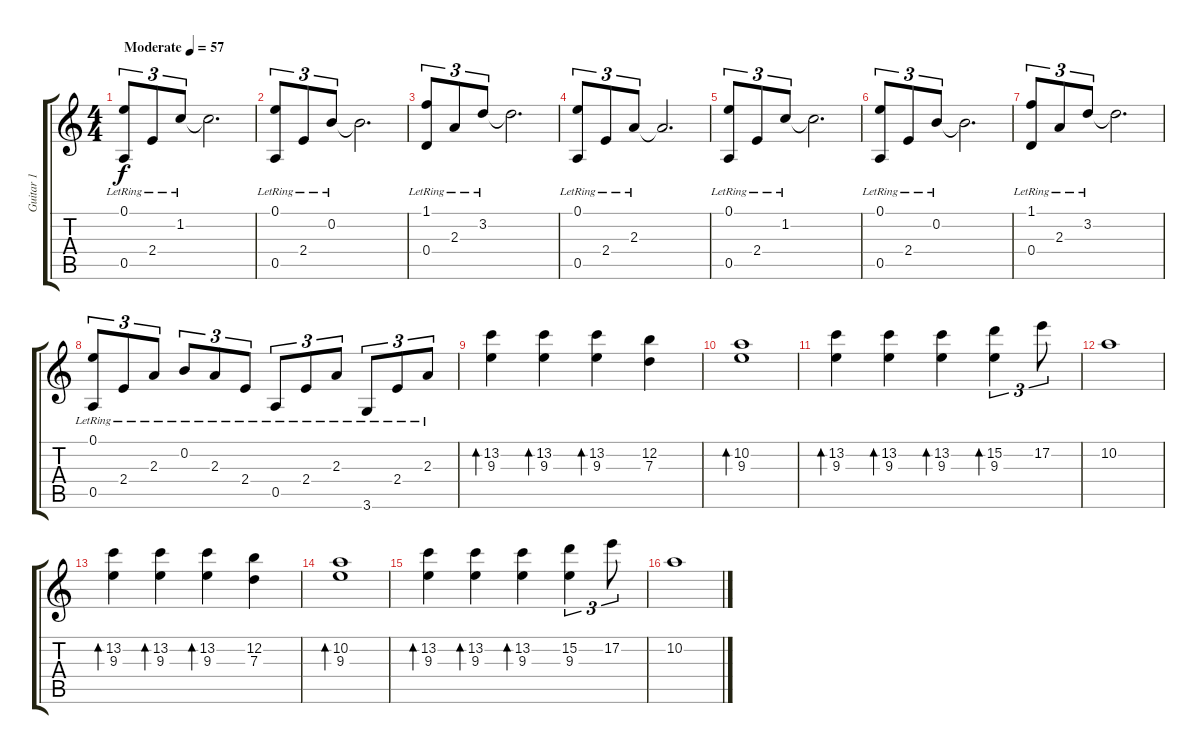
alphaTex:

\track ("Guitar 1" "Guitar 1") {instrument acousticguitarsteel}
\staff {score tabs}
\tuning (E4 B3 G3 D3 A2 E2) {hide}
\ts (4 4)
\tempo (57 "Moderate")
\clef g2
\ks c
(0.1{lr} 0.5{lr}).8{tu (3 2) dy f instrument acousticguitarsteel} 2.4{lr}.8{tu (3 2)} 1.2{lr}.8{tu (3 2)} 1.2{t}.2{d} |
(0.1{lr} 0.5{lr}).8{tu (3 2)} 2.4{lr}.8{tu (3 2)} 0.2{lr}.8{tu (3 2)} 0.2{t}.2{d} |
(1.1{lr} 0.4{lr}).8{tu (3 2)} 2.3{lr}.8{tu (3 2)} 3.2{lr}.8{tu (3 2)} 3.2{t}.2{d} |
(0.1{lr} 0.5{lr}).8{tu (3 2)} 2.4{lr}.8{tu (3 2)} 2.3{lr}.8{tu (3 2)} 2.3{t}.2{d} |
(0.1{lr} 0.5{lr}).8{tu (3 2)} 2.4{lr}.8{tu (3 2)} 1.2{lr}.8{tu (3 2)} 1.2{t}.2{d} |
(0.1{lr} 0.5{lr}).8{tu (3 2)} 2.4{lr}.8{tu (3 2)} 0.2{lr}.8{tu (3 2)} 0.2{t}.2{d} |
(1.1{lr} 0.4{lr}).8{tu (3 2)} 2.3{lr}.8{tu (3 2)} 3.2{lr}.8{tu (3 2)} 3.2{t}.2{d} |
(0.1{lr} 0.5{lr}).8{tu (3 2)} 2.4{lr}.8{tu (3 2)} 2.3{lr}.8{tu (3 2)} 0.2{lr}.8{tu (3 2)} 2.3{lr}.8{tu (3 2)} 2.4{lr}.8{tu (3 2)} 0.5{lr}.8{tu (3 2)} 2.4{lr}.8{tu (3 2)} 2.3{lr}.8{tu (3 2)} 3.6{lr}.8{tu (3 2)} 2.4{lr}.8{tu (3 2)} 2.3{lr}.8{tu (3 2)} |
(13.2 9.3).4{bd 120} (13.2 9.3).4{bd 120} (13.2 9.3).4{bd 120} (12.2 7.3).4 |
(10.2 9.3).1{bd 120} |
(13.2 9.3).4{bd 120} (13.2 9.3).4{bd 120} (13.2 9.3).4{bd 120} (15.2 9.3).4{tu (3 2) bd 120} 17.2.8{tu (3 2)} |
10.2.1 |
(13.2 9.3).4{bd 120} (13.2 9.3).4{bd 120} (13.2 9.3).4{bd 120} (12.2 7.3).4 |
(10.2 9.3).1{bd 120} |
(13.2 9.3).4{bd 120} (13.2 9.3).4{bd 120} (13.2 9.3).4{bd 120} (15.2 9.3).4{tu (3 2)} 17.2.8{tu (3 2)} |
10.2.1
